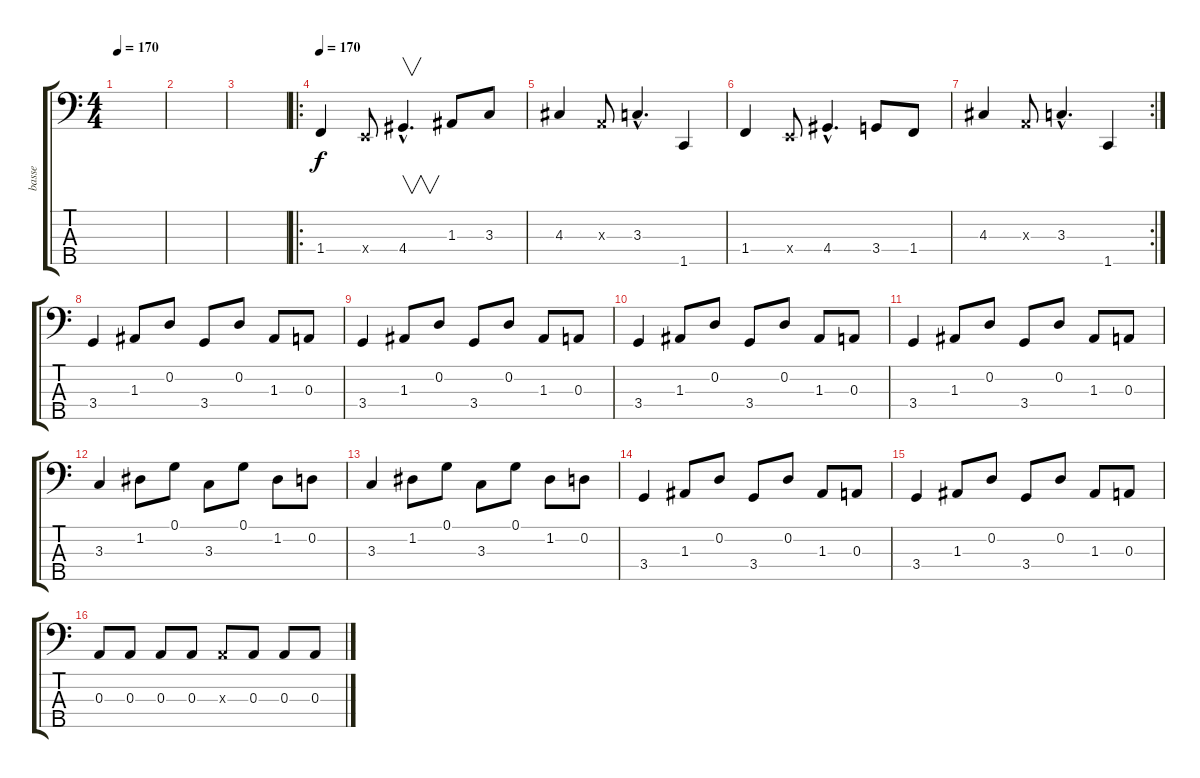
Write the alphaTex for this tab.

\track ("basse" "basse") {instrument electricbassfinger}
\staff {score tabs}
\tuning (G2 D2 A1 E1 B0) {hide}
\ts (4 4)
\tempo 170
\tempo 145
\tempo 170
\clef f4
\ks c
|
|
|
\ro
\tempo 170
1.4.4 0.4{x}.8 4.4{hac}.4{v d} 1.3.8 3.3.8 |
4.3.4 0.3{x}.8 3.3{hac}.4{d} 1.5.4 |
1.4.4 0.4{x}.8 4.4{hac}.4{d} 3.4.8 1.4.8 |
\rc 2
4.3.4 0.3{x}.8 3.3{hac}.4{d} 1.5.4 |
3.4.4 1.3.8 0.2.8 3.4.8 0.2.8 1.3.8 0.3.8 |
3.4.4 1.3.8 0.2.8 3.4.8 0.2.8 1.3.8 0.3.8 |
3.4.4 1.3.8 0.2.8 3.4.8 0.2.8 1.3.8 0.3.8 |
3.4.4 1.3.8 0.2.8 3.4.8 0.2.8 1.3.8 0.3.8 |
3.3.4 1.2.8 0.1.8 3.3.8 0.1.8 1.2.8 0.2.8 |
3.3.4 1.2.8 0.1.8 3.3.8 0.1.8 1.2.8 0.2.8 |
3.4.4 1.3.8 0.2.8 3.4.8 0.2.8 1.3.8 0.3.8 |
3.4.4 1.3.8 0.2.8 3.4.8 0.2.8 1.3.8 0.3.8 |
0.3.8 0.3.8 0.3.8 0.3.8 0.3{x}.8 0.3.8 0.3.8 0.3.8
